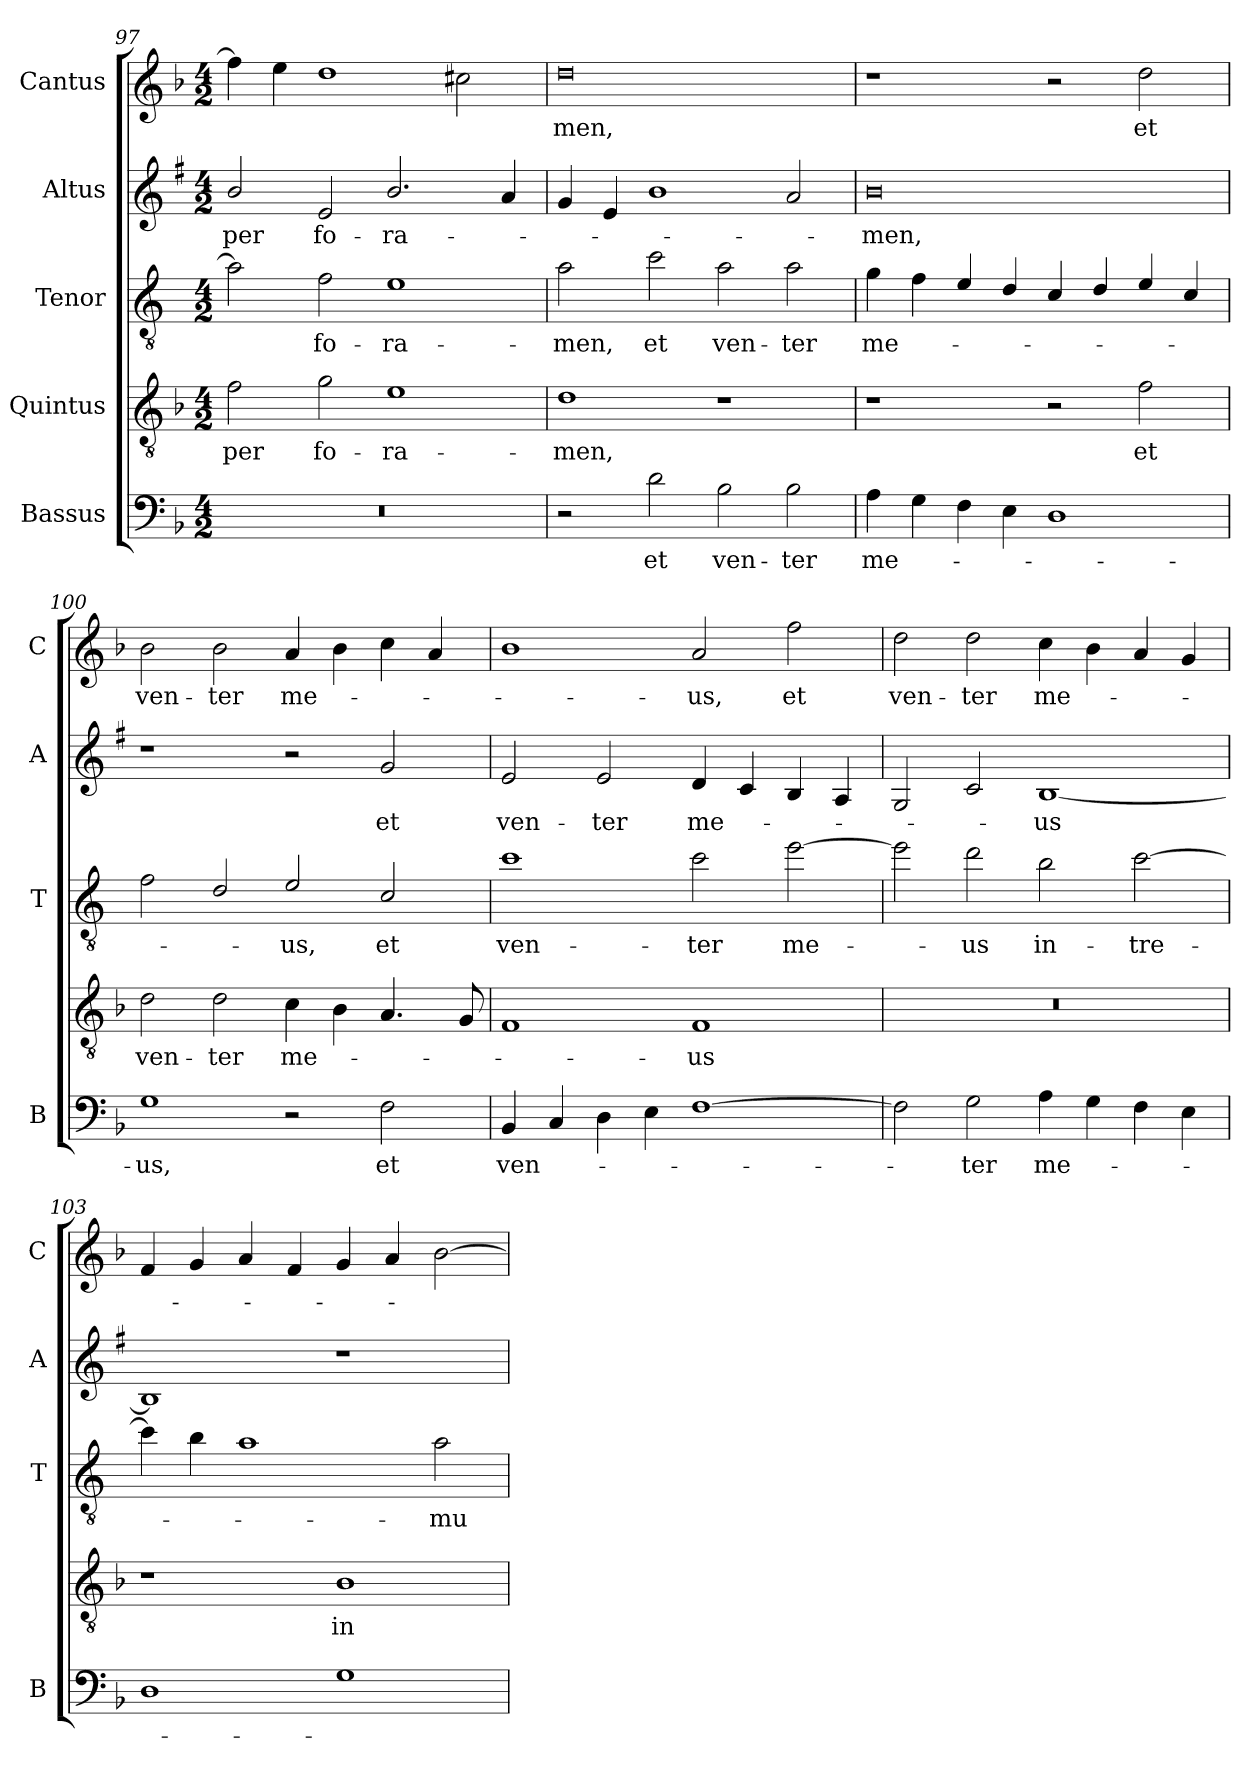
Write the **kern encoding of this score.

**kern	**text	**kern	**text	**kern	**text	**kern	**text	**kern	**text
*part5	*part5	*part4	*part4	*part3	*part3	*part2	*part2	*part1	*part1
*staff5	*staff5	*staff4	*staff4	*staff3	*staff3	*staff2	*staff2	*staff1	*staff1
*I"Bassus	*	*I"Quintus	*	*I"Tenor	*	*I"Altus	*	*I"Cantus	*
*I'B	*	*	*	*I'T	*	*I'A	*	*I'C	*
*clefF4	*	*clefGv2	*	*clefGv2	*	*clefG2	*	*clefG2	*
*	*	*	*	*ITrd4c7	*	*ITrd1c2	*	*	*
*k[b-]	*	*k[b-]	*	*k[b-]	*	*k[b-]	*	*k[b-]	*
*F:	*	*F:	*	*F:	*	*F:	*	*F:	*
*M4/2	*	*M4/2	*	*M4/2	*	*M4/2	*	*M4/2	*
=97	=97	=97	=97	=97	=97	=97	=97	=97	=97
!	!	!	!LO:LY:b	!	!	!	!LO:LY:b	!	!
0r	.	2f\	per	2d\]	.	2a/	per	4ff\]	.
.	.	.	.	.	.	.	.	4ee\	.
!	!	!	!LO:LY:b	!	!LO:LY:b	!	!LO:LY:b	!	!
.	.	2g\	fo-	2B-\	fo-	2d/	fo-	1dd	.
!	!	!	!LO:LY:b	!	!LO:LY:b	!	!LO:LY:b	!	!
.	.	1e	-ra-	1A	-ra-	2.a/	-ra-	.	.
.	.	.	.	.	.	.	.	2cc#X\	.
.	.	.	.	.	.	4g/	.	.	.
!!LO:PB:g=z
=98	=98	=98	=98	=98	=98	=98	=98	=98	=98
!	!	!	!LO:LY:b	!	!LO:LY:b	!	!	!	!LO:LY:b
2r	.	1d	-men,	2d\	-men,	4f/	.	0dd	-men,
.	.	.	.	.	.	4d/	.	.	.
!	!LO:LY:b	!	!	!	!LO:LY:b	!	!	!	!
2d\	et	.	.	2f\	et	1a	.	.	.
!	!LO:LY:b	!	!	!	!LO:LY:b	!	!	!	!
2B-\	ven-	1r	.	2d\	ven-	.	.	.	.
!	!LO:LY:b	!	!	!	!LO:LY:b	!	!	!	!
2B-\	-ter	.	.	2d\	-ter	2g/	.	.	.
=99	=99	=99	=99	=99	=99	=99	=99	=99	=99
!	!LO:LY:b	!	!	!	!LO:LY:b	!	!LO:LY:b	!	!
4A\	me-	1r	.	4c\	me-	0a	-men,	1r	.
4G\	.	.	.	4B-\	.	.	.	.	.
4F\	.	.	.	4A/	.	.	.	.	.
4E\	.	.	.	4G/	.	.	.	.	.
1D	.	2r	.	4F/	.	.	.	2r	.
.	.	.	.	4G/	.	.	.	.	.
!	!	!	!LO:LY:b	!	!	!	!	!	!LO:LY:b
.	.	2f\	et	4A/	.	.	.	2dd\	et
.	.	.	.	4F/	.	.	.	.	.
=100	=100	=100	=100	=100	=100	=100	=100	=100	=100
!	!LO:LY:b	!	!LO:LY:b	!	!	!	!	!	!LO:LY:b
1G	-us,	2d\	ven-	2B-\	.	1r	.	2b-\	ven-
!	!	!	!LO:LY:b	!	!	!	!	!	!LO:LY:b
.	.	2d\	-ter	2G/	.	.	.	2b-\	-ter
!	!	!	!LO:LY:b	!	!LO:LY:b	!	!	!	!LO:LY:b
2r	.	4c\	me-	2A/	-us,	2r	.	4a/	me-
.	.	4B-\	.	.	.	.	.	4b-\	.
!	!LO:LY:b	!	!	!	!LO:LY:b	!	!LO:LY:b	!	!
2F\	et	4.A/	.	2F/	et	2f/	et	4cc\	.
.	.	.	.	.	.	.	.	4a/	.
.	.	8G/	.	.	.	.	.	.	.
=101	=101	=101	=101	=101	=101	=101	=101	=101	=101
!	!LO:LY:b	!	!	!	!LO:LY:b	!	!LO:LY:b	!	!
4BB-/	ven-	1F	.	1f	ven-	2d/	ven-	1b-	.
4C/	.	.	.	.	.	.	.	.	.
!	!	!	!	!	!	!	!LO:LY:b	!	!
4D\	.	.	.	.	.	2d/	-ter	.	.
4E\	.	.	.	.	.	.	.	.	.
!	!	!	!LO:LY:b	!	!LO:LY:b	!	!LO:LY:b	!	!LO:LY:b
[1F	.	1F	-us	2f\	-ter	4c/	me-	2a/	-us,
.	.	.	.	.	.	4B-/	.	.	.
!	!	!	!	!	!LO:LY:b	!	!	!	!LO:LY:b
.	.	.	.	[2a\	me-	4A/	.	2ff\	et
.	.	.	.	.	.	4G/	.	.	.
=102	=102	=102	=102	=102	=102	=102	=102	=102	=102
!	!	!	!	!	!	!	!	!	!LO:LY:b
2F\]	.	0r	.	2a\]	.	2F/	.	2dd\	ven-
!	!LO:LY:b	!	!	!	!LO:LY:b	!	!	!	!LO:LY:b
2G\	-ter	.	.	2g\	-us	2B-/	.	2dd\	-ter
!	!LO:LY:b	!	!	!	!LO:LY:b	!	!LO:LY:b	!	!LO:LY:b
4A\	me-	.	.	2e\	in-	[1A	-us	4cc\	me-
4G\	.	.	.	.	.	.	.	4b-\	.
!	!	!	!	!	!LO:LY:b	!	!	!	!
4F\	.	.	.	[2f\	-tre-	.	.	4a/	.
4E\	.	.	.	.	.	.	.	4g/	.
=103	=103	=103	=103	=103	=103	=103	=103	=103	=103
1D	.	1r	.	4f\]	.	1A]	.	4f/	.
.	.	.	.	4e\	.	.	.	4g/	.
.	.	.	.	1d	.	.	.	4a/	.
.	.	.	.	.	.	.	.	4f/	.
!	!	!	!LO:LY:b	!	!	!	!	!	!
1G	.	1B-	in-	.	.	1r	.	4g/	.
.	.	.	.	.	.	.	.	4a/	.
!	!	!	!	!	!LO:LY:b	!	!	!	!
.	.	.	.	2d\	-mu-	.	.	[2b-\	.
=	=	=	=	=	=	=	=	=	=
*-	*-	*-	*-	*-	*-	*-	*-	*-	*-
